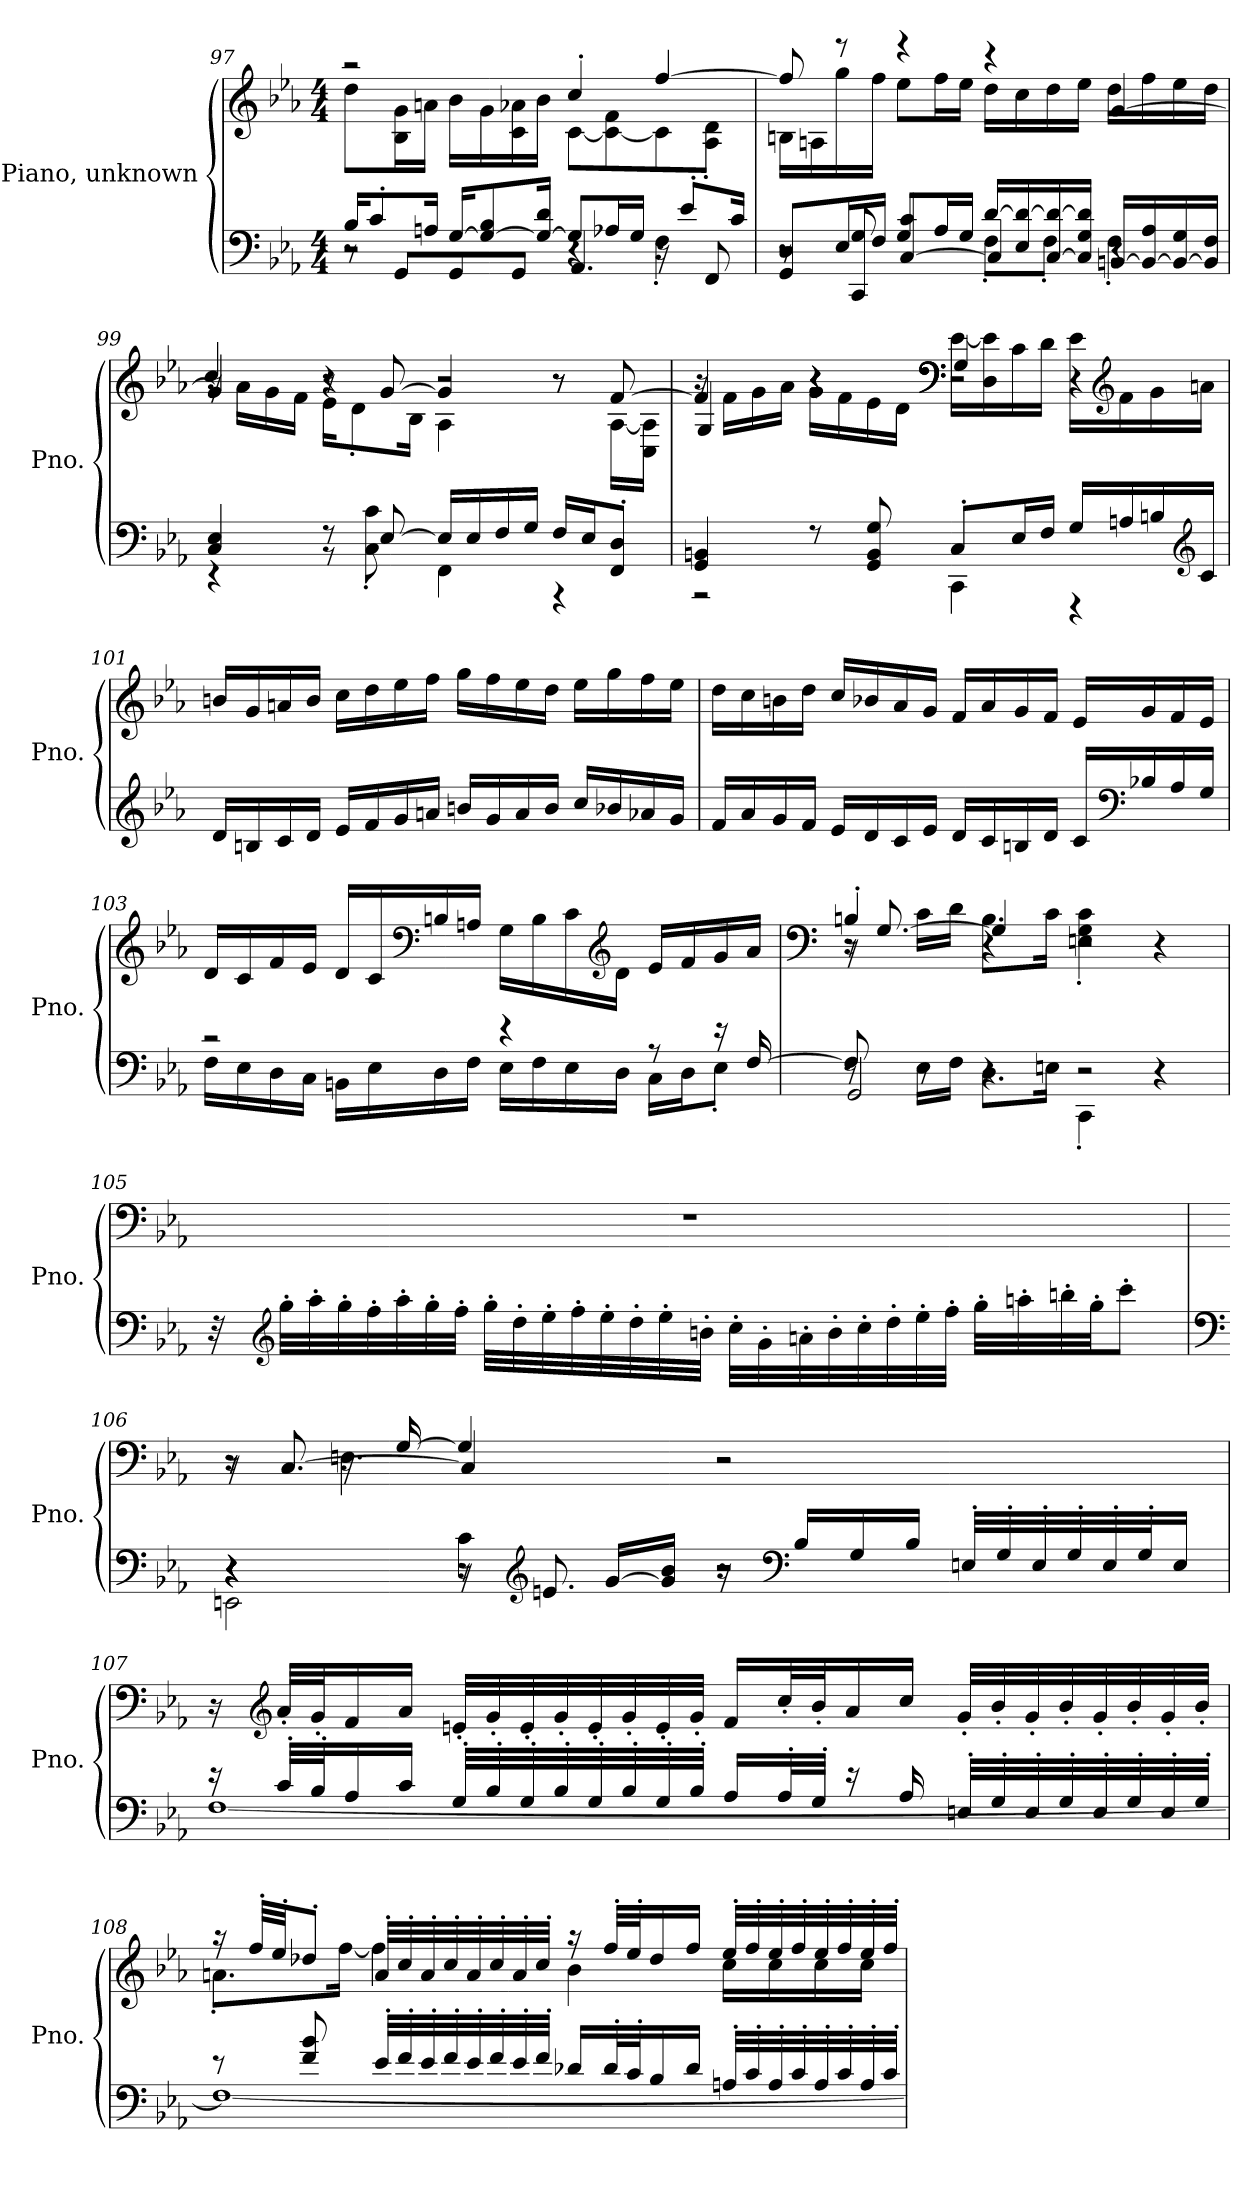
**kern	**kern
*part1	*part1
*staff2	*staff1
*I"Piano, unknown	*
*I'Pno.	*
*clefF4	*clefG2
*k[b-e-a-]	*k[b-e-a-]
*M4/4	*M4/4
=97	=97
*^	*^
*	*^	*	*
16B-/KL	2r	8r	2r	8dd\L
8c'/	.	.	.	.
.	.	8GG/L	.	16B-\ 16g\L
16An/Jk	.	.	.	16an\JJ
[16G/KL	.	8GG/	.	16b-\LL
8G/_ 8B-/	.	.	.	16g\
.	.	8GG/J	.	16c\ 16a-X\
16G/_ 16d/Jk	.	.	.	16b-\JJ
8G/L]	4r	4.AA-/	4cc'/	[8c\L
16A-X/L	.	.	.	8c\_ 8f\
16G/JJ	.	.	.	.
16r	4F'\	.	[4ff/	8c\]
8e-'/L	.	.	.	.
.	.	8FF/	.	8A-\' 8d\'J
16c/Jk	.	.	.	.
!!LO:LB:g=z	!!
=98	=98	=98	=98	=98
8GG/ 8D/L	2r	8r	8ff/]	16Bn\LL
.	.	.	.	16An\
16E-/L	.	8CC/ 8G/	8r	16gg\
16F/JJ	.	.	.	16ff\JJ
8G/L	.	[4C/ 4c/	4r	8ee-\L
16A-/L	.	.	.	16ff\L
16G/JJ	.	.	.	16ee-\JJ
[16d/LL	8F'\L	4C/]	4r	16dd\LL
16E-/ 16d/_	.	.	.	16cc\
[16C/ 16d/_	8F'\J	.	.	16dd\
16C/] 16G/ 16d/]JJ	.	.	.	16ee-\JJ
[16BBn/LL	4F'\	4r	[4g/	16dd\LL
16BB/_ 16A-/	.	.	.	16ff\
16BB/_ 16G/	.	.	.	16ee-\
16BB/] 16F/JJ	.	.	.	16dd\JJ
*	*v	*v	*	*
=99	=99	=99	=99
*	*	*	*^
4C/ 4E-/	4r	4g/]	16r	4cc/
.	.	.	16a-\LL	.
.	.	.	16g\	.
.	.	.	16f\JJ	.
8r	8r	8r	16e-\KL	4r
.	.	.	8d'\	.
[8E-/	8C\' 8c\'	[8g/	.	.
.	.	.	16B-\Jk	.
16E-/LL]	4FF\	4g/]	4A-\	2r
16E-/	.	.	.	.
16F/	.	.	.	.
16G/JJ	.	.	.	.
16F/LL	4r	8r	8r	.
16E-/J	.	.	.	.
8FF/' 8D/'J	.	[8f/	[16A-\LL	.
.	.	.	16C\ 16A-\]JJ	.
!!LO:LB:g=z	!!	!!
=100	=100	=100	=100	=100
4GG/ 4BBn/	2r	4f/]	16r	4G/
.	.	.	16f\LL	.
.	.	.	16g\	.
.	.	.	16a-\JJ	.
8r	.	4r	16g\LL	4r
.	.	.	16f\	.
8GG/ 8BB/ 8G/	.	.	16e-\	.
.	.	.	16d\JJ	.
*	*	*clefF4	*	*
8C'/L	4CC\	2r	[16e-\LL	4G/
.	.	.	16D\ 16e-\]	.
16E-/L	.	.	16c\	.
16F/JJ	.	.	16d\JJ	.
16G/LL	4r	.	16e-\LL	4r
*	*	*clefG2	*	*
16An/	.	.	16f\	.
16Bn/	.	.	16g\	.
*clefG2	*	*	*	*
16c/JJ	.	.	16an\JJ	.
*v	*v	*	*	*
*	*v	*v	*v
=101	=101
16d/LL	16bn/LL
16Bn/	16g/
16c/	16an/
16d/JJ	16b/JJ
16e-/LL	16cc\LL
16f/	16dd\
16g/	16ee-\
16an/JJ	16ff\JJ
16bn/LL	16gg\LL
16g/	16ff\
16a/	16ee-\
16b/JJ	16dd\JJ
16cc/LL	16ee-\LL
16b-X/	16gg\
16a-X/	16ff\
16g/JJ	16ee-\JJ
!!LO:LB:g=z
=102	=102
16f/LL	16dd\LL
16a-/	16cc\
16g/	16bn\
16f/JJ	16dd\JJ
16e-/LL	16cc/LL
16d/	16b-X/
16c/	16a-/
16e-/JJ	16g/JJ
16d/LL	16f/LL
16c/	16a-/
16Bn/	16g/
16d/JJ	16f/JJ
16c/LL	16e-/LL
*clefF4	*
16B-X/	16g/
16A-/	16f/
16G/JJ	16e-/JJ
=103	=103
*^	*
2r	16F\LL	16d/LL
.	16E-\	16c/
.	16D\	16f/
.	16C\JJ	16e-/JJ
.	16BBn\LL	16d/LL
.	16E-\	16c/
*	*	*clefF4
.	16D\	16Bn/
.	16F\JJ	16An/JJ
4r	16E-\LL	16G\LL
.	16F\	16B\
.	16E-\	16c\
*	*	*clefG2
.	16D\JJ	16d\JJ
8r	16C\LL	16e-/LL
.	16D\J	16f/
16r	8E-'\J	16g/
[16F/	.	16a-/JJ
*v	*v	*
!!LO:LB:g=z
=104	=104
*	*clefF4
*^	*^
*	*^	*	*^
8F/]	8r	2GG/	4Bn'/	8r	16r
.	.	.	.	.	[8.G/
8r	16E-\LL	.	.	16c\LL	.
.	16F\JJ	.	.	16d\JJ	.
4r	8.D\L	.	4r	8.B\L	4G/]
.	16En\Jk	.	.	16c\Jk	.
2r	4CC'\	2r	2r	4En\' 4G\' 4c\'	2r
.	4r	.	.	4r	.
*v	*v	*v	*	*	*
*	*v	*v	*v
=105	=105
32r	1r
*clefG2	*
32gg'\LLL	.
32aa-'\	.
32gg'\	.
32ff'\	.
32aa-'\	.
32gg'\	.
32ff'\JJJ	.
32gg'\LLL	.
32dd'\	.
32ee-'\	.
32ff'\	.
32ee-'\	.
32dd'\	.
32ee-'\	.
32bn'\JJJ	.
32cc'\LLL	.
32g'\	.
32an'\	.
32b'\	.
32cc'\	.
32dd'\	.
32ee-'\	.
32ff'\JJJ	.
32gg'\LLL	.
32aan'\	.
32bbn'\	.
32gg'\JJ	.
8ccc'\J	.
!!LO:PB:g=z
=106	=106
*clefF4	*
*^	*^
*	*^	*	*^
*	*	*^	*	*	*
4r	4r	4r	2EEn\	8r	8r	16r
.	.	.	.	.	.	[8.C/
.	.	.	.	16r	4.En\	.
.	.	.	.	[16G/	.	.
16r	4c\	8r	.	4G/]	.	4C/]
*clefG2	*	*	*	*	*	*
8.en/	.	.	.	.	.	.
.	.	[16g/LL	.	.	.	.
.	.	16g/] 16b-/JJ	.	.	.	.
2r	2r	16r	2r	2r	2r	2r
*clefF4	*	*	*	*	*	*
.	.	16B-/LL	.	.	.	.
.	.	16G/	.	.	.	.
.	.	16B-/JJ	.	.	.	.
.	.	32En'/LLL	.	.	.	.
.	.	32G'/	.	.	.	.
.	.	32E'/	.	.	.	.
.	.	32G'/	.	.	.	.
.	.	32E'/	.	.	.	.
.	.	32G'/J	.	.	.	.
.	.	16E/JJ	.	.	.	.
*	*v	*v	*v	*	*	*
*	*	*v	*v	*v
!!LO:LB:g=z
=107	=107	=107
16r	[1F	16r
*	*	*clefG2
32c'/LLL	.	32a-'/LLL
32B-'/J	.	32g'/J
16A-/	.	16f/
16c/JJ	.	16a-/JJ
32G'/LLL	.	32en'/LLL
32B-'/	.	32g'/
32G'/	.	32e'/
32B-'/	.	32g'/
32G'/	.	32e'/
32B-'/	.	32g'/
32G'/	.	32e'/
32B-'/JJJ	.	32g'/JJJ
16A-/LL	.	16f/LL
32A-'/L	.	32cc'/L
32G'/JJJ	.	32b-'/J
16r	.	16a-/
16A-/	.	16cc/JJ
32En'/LLL	.	32g'/LLL
32G'/	.	32b-'/
32E'/	.	32g'/
32G'/	.	32b-'/
32E'/	.	32g'/
32G'/	.	32b-'/
32E'/	.	32g'/
32G'/JJJ	.	32b-'/JJJ
!!LO:LB:g=z
=108	=108	=108
*	*	*^
8r	1F_	16r	8.an'\L
.	.	32ff'/LLL	.
.	.	32ee-'/JJ	.
8f/ 8b-/	.	8dd-X'/J	.
.	.	.	[16ff\Jk
32e-'/LLL	.	32a'/LLL	4ff\]
32f'/	.	32cc'/	.
32e-'/	.	32a'/	.
32f'/	.	32cc'/	.
32e-'/	.	32a'/	.
32f'/	.	32cc'/	.
32e-'/	.	32a'/	.
32f'/JJJ	.	32cc'/JJJ	.
16d-X/LL	.	16r	4b-\
32d-'/L	.	32ff'/LLL	.
32c'/J	.	32ee-'/J	.
16B-/	.	16dd-/	.
16d-/JJ	.	16ff/JJ	.
32An'/LLL	.	32ee-'/LLL	16cc\LL
32c'/	.	32ff'/	.
32A'/	.	32ee-'/	16cc\
32c'/	.	32ff'/	.
32A'/	.	32ee-'/	16cc\
32c'/	.	32ff'/	.
32A'/	.	32ee-'/	16cc\JJ
32c'/JJJ	.	32ff'/JJJ	.
*v	*v	*	*
*	*v	*v
=	=
*-	*-
